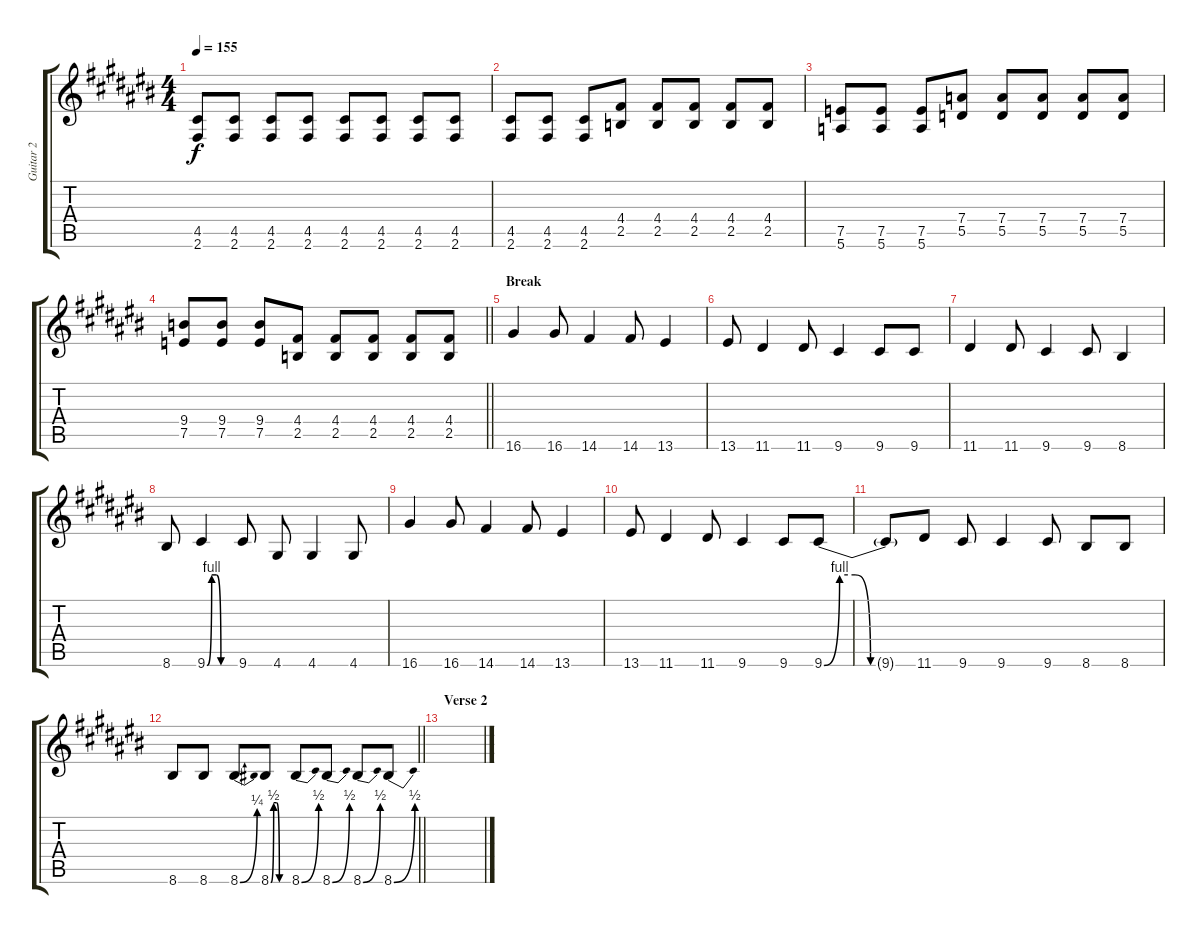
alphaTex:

\track ("Guitar 2" "Guitar 2") {instrument overdrivenguitar}
\staff {score tabs}
\tuning (E4 B3 G3 D3 A2 E2) {hide}
\ts (4 4)
\tempo 155
\clef g2
\ks c#
(4.5 2.6).8{dy f} (4.5 2.6).8 (4.5 2.6).8 (4.5 2.6).8 (4.5 2.6).8 (4.5 2.6).8 (4.5 2.6).8 (4.5 2.6).8 |
(4.5 2.6).8 (4.5 2.6).8 (4.5 2.6).8 (4.4 2.5).8 (4.4 2.5).8 (4.4 2.5).8 (4.4 2.5).8 (4.4 2.5).8 |
(7.5 5.6).8 (7.5 5.6).8 (7.5 5.6).8 (7.4 5.5).8 (7.4 5.5).8 (7.4 5.5).8 (7.4 5.5).8 (7.4 5.5).8 |
\barLineRight lightlight
(9.4 7.5).8 (9.4 7.5).8 (9.4 7.5).8 (4.4 2.5).8 (4.4 2.5).8 (4.4 2.5).8 (4.4 2.5).8 (4.4 2.5).8 |
\section ("" "Break")
16.6.4 16.6.8 14.6.4 14.6.8 13.6.4 |
13.6.8 11.6.4 11.6.8 9.6.4 9.6.8 9.6.8 |
11.6.4 11.6.8 9.6.4 9.6.8 8.6.4 |
8.6.8 9.6{be (custom 0 0 10 4 20 4 30 0 60 0)}.4 9.6.8 4.6.8 4.6.4 4.6.8 |
16.6.4 16.6.8 14.6.4 14.6.8 13.6.4 |
13.6.8 11.6.4 11.6.8 9.6.4 9.6.8 9.6{be (custom 0 0 10 4 20 4 30 0 60 0)}.8 |
9.6{t}.8 11.6.8 9.6.8 9.6.4 9.6.8 8.6.8 8.6.8 |
\barLineRight lightlight
8.6.8 8.6.8 8.6{be (bend 0 0 60 1)}.8 8.6{be (custom 0 0 10 2 20 2 30 0 60 0)}.8 8.6{be (bend 0 0 60 2)}.8 8.6{be (bend 0 0 60 2)}.8 8.6{be (bend 0 0 60 2)}.8 8.6{be (bend 0 0 60 2)}.8 |
\section ("" "Verse 2")
